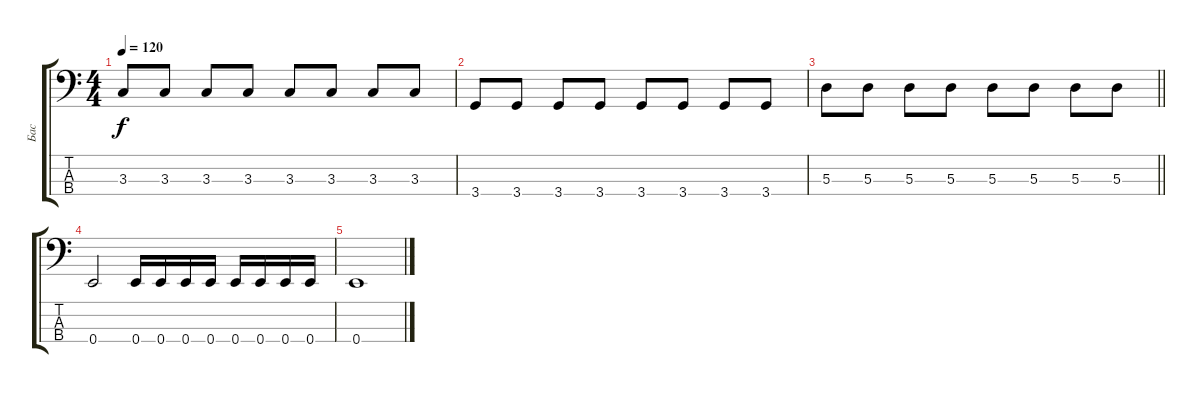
\track ("Бас" "Бас") {instrument electricbasspick}
\staff {score tabs}
\tuning (G2 D2 A1 E1) {hide}
\ts (4 4)
\tempo 120
\clef f4
\ks c
3.3.8{dy f} 3.3.8 3.3.8 3.3.8 3.3.8 3.3.8 3.3.8 3.3.8 |
3.4.8 3.4.8 3.4.8 3.4.8 3.4.8 3.4.8 3.4.8 3.4.8 |
\barLineRight lightlight
5.3.8 5.3.8 5.3.8 5.3.8 5.3.8 5.3.8 5.3.8 5.3.8 |
0.4.2 0.4.16 0.4.16 0.4.16 0.4.16 0.4.16 0.4.16 0.4.16 0.4.16 |
0.4.1
